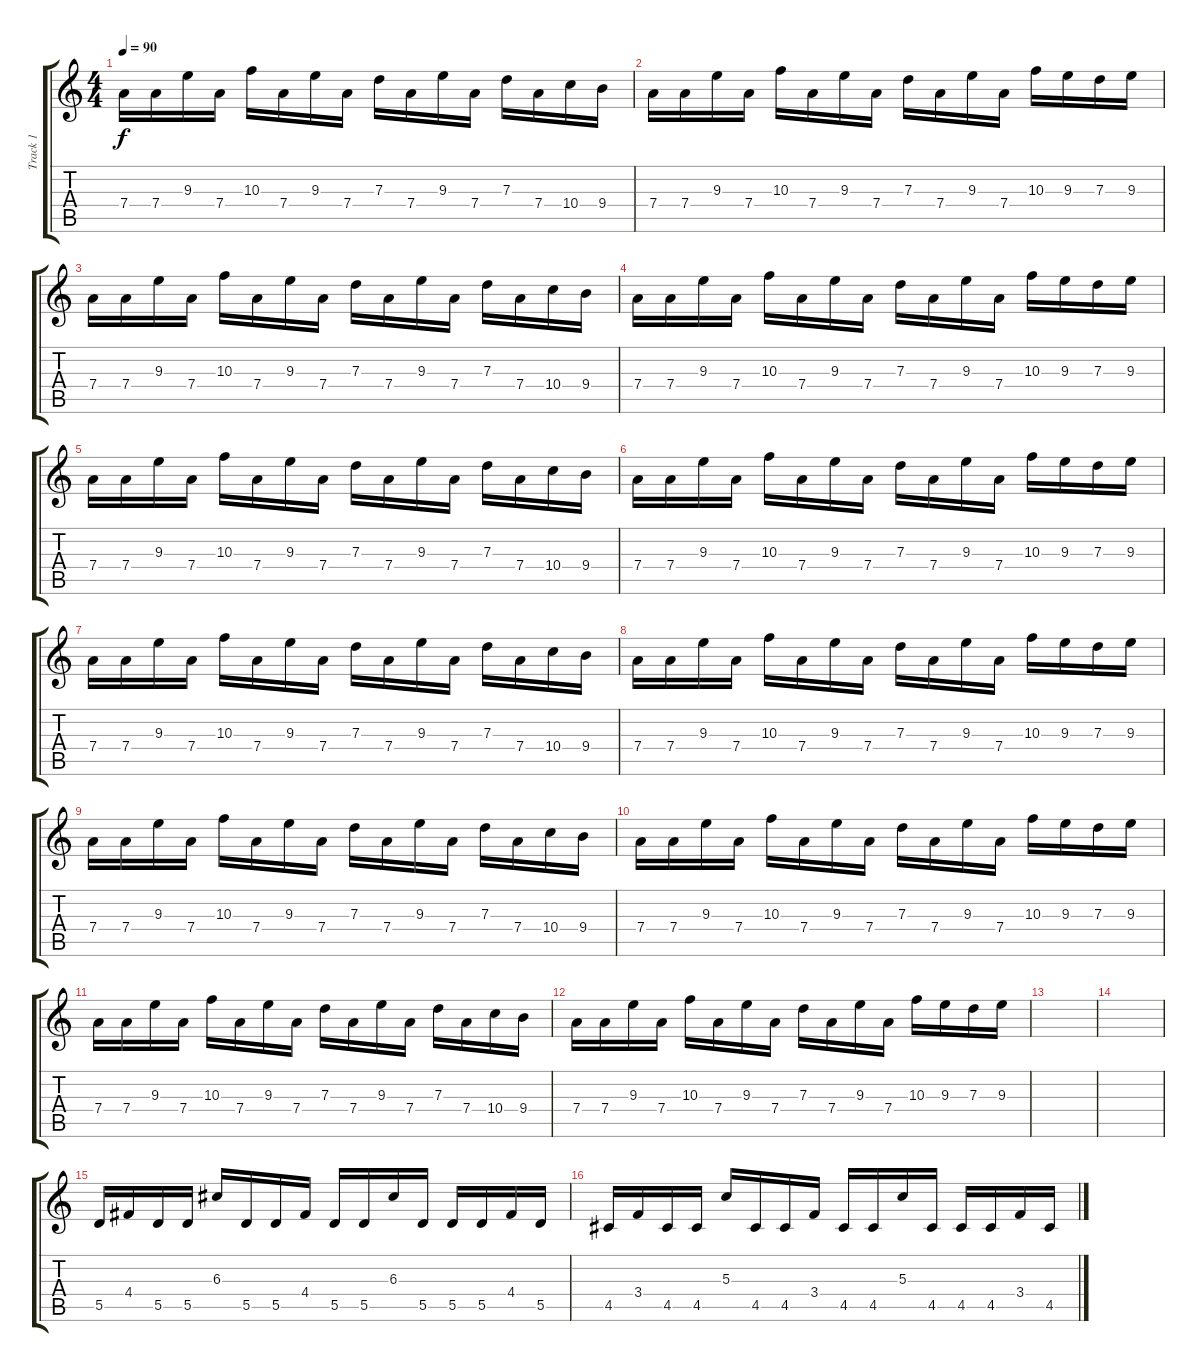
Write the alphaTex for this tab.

\track ("Track 1" "Track 1") {instrument distortionguitar}
\staff {score tabs}
\tuning (E4 B3 G3 D3 A2 E2) {hide}
\ts (4 4)
\tempo 90
\clef g2
\ks c
7.4.16{dy f} 7.4.16 9.3.16 7.4.16 10.3.16 7.4.16 9.3.16 7.4.16 7.3.16 7.4.16 9.3.16 7.4.16 7.3.16 7.4.16 10.4.16 9.4.16 |
7.4.16 7.4.16 9.3.16 7.4.16 10.3.16 7.4.16 9.3.16 7.4.16 7.3.16 7.4.16 9.3.16 7.4.16 10.3.16 9.3.16 7.3.16 9.3.16 |
7.4.16 7.4.16 9.3.16 7.4.16 10.3.16 7.4.16 9.3.16 7.4.16 7.3.16 7.4.16 9.3.16 7.4.16 7.3.16 7.4.16 10.4.16 9.4.16 |
7.4.16 7.4.16 9.3.16 7.4.16 10.3.16 7.4.16 9.3.16 7.4.16 7.3.16 7.4.16 9.3.16 7.4.16 10.3.16 9.3.16 7.3.16 9.3.16 |
7.4.16 7.4.16 9.3.16 7.4.16 10.3.16 7.4.16 9.3.16 7.4.16 7.3.16 7.4.16 9.3.16 7.4.16 7.3.16 7.4.16 10.4.16 9.4.16 |
7.4.16 7.4.16 9.3.16 7.4.16 10.3.16 7.4.16 9.3.16 7.4.16 7.3.16 7.4.16 9.3.16 7.4.16 10.3.16 9.3.16 7.3.16 9.3.16 |
7.4.16 7.4.16 9.3.16 7.4.16 10.3.16 7.4.16 9.3.16 7.4.16 7.3.16 7.4.16 9.3.16 7.4.16 7.3.16 7.4.16 10.4.16 9.4.16 |
7.4.16 7.4.16 9.3.16 7.4.16 10.3.16 7.4.16 9.3.16 7.4.16 7.3.16 7.4.16 9.3.16 7.4.16 10.3.16 9.3.16 7.3.16 9.3.16 |
7.4.16 7.4.16 9.3.16 7.4.16 10.3.16 7.4.16 9.3.16 7.4.16 7.3.16 7.4.16 9.3.16 7.4.16 7.3.16 7.4.16 10.4.16 9.4.16 |
7.4.16 7.4.16 9.3.16 7.4.16 10.3.16 7.4.16 9.3.16 7.4.16 7.3.16 7.4.16 9.3.16 7.4.16 10.3.16 9.3.16 7.3.16 9.3.16 |
7.4.16 7.4.16 9.3.16 7.4.16 10.3.16 7.4.16 9.3.16 7.4.16 7.3.16 7.4.16 9.3.16 7.4.16 7.3.16 7.4.16 10.4.16 9.4.16 |
7.4.16 7.4.16 9.3.16 7.4.16 10.3.16 7.4.16 9.3.16 7.4.16 7.3.16 7.4.16 9.3.16 7.4.16 10.3.16 9.3.16 7.3.16 9.3.16 |
|
|
5.5.16 4.4.16 5.5.16 5.5.16 6.3.16 5.5.16 5.5.16 4.4.16 5.5.16 5.5.16 6.3.16 5.5.16 5.5.16 5.5.16 4.4.16 5.5.16 |
4.5.16 3.4.16 4.5.16 4.5.16 5.3.16 4.5.16 4.5.16 3.4.16 4.5.16 4.5.16 5.3.16 4.5.16 4.5.16 4.5.16 3.4.16 4.5.16
